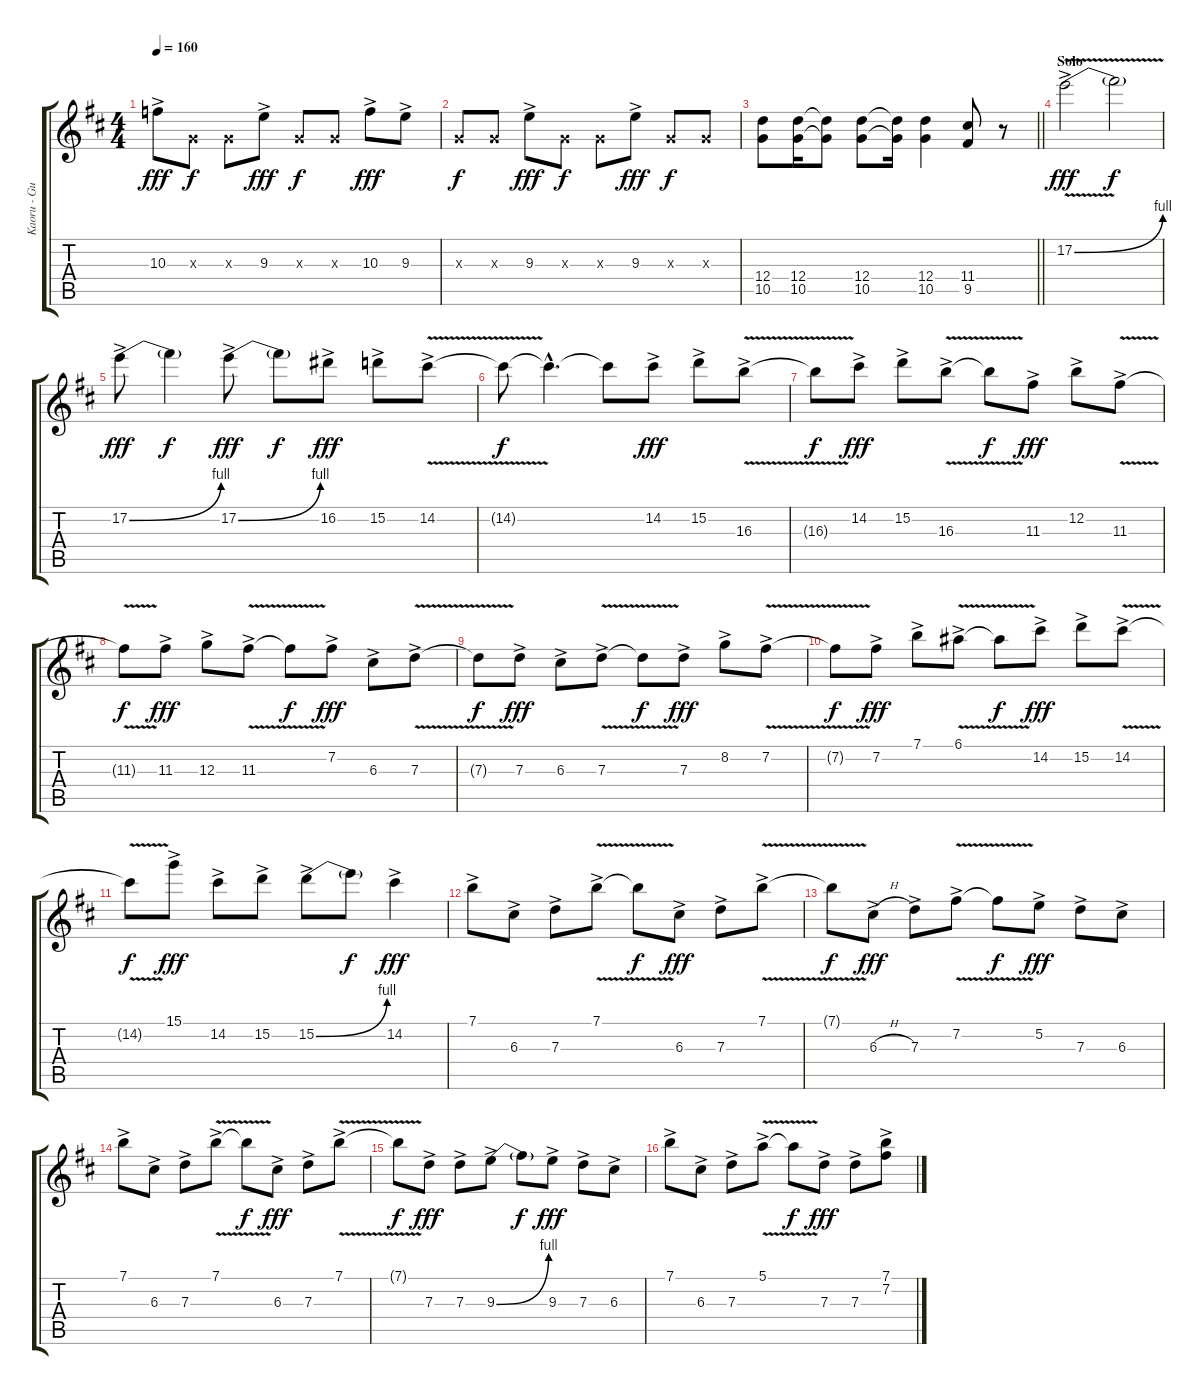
\track ("Kaoru - Guitar 1" "Kaoru - Gu") {instrument distortionguitar}
\staff {score tabs}
\tuning (E4 B3 G3 D3 A2 E2) {hide}
\ts (4 4)
\tempo 160
\clef g2
\ks d
10.3{ac}.8{dy fff} 0.3{x}.8{dy f} 0.3{x}.8 9.3{ac}.8{dy fff} 0.3{x}.8{dy f} 0.3{x}.8 10.3{ac}.8{dy fff} 9.3{ac}.8 |
0.3{x}.8{dy f} 0.3{x}.8 9.3{ac}.8{dy fff} 0.3{x}.8{dy f} 0.3{x}.8 9.3{ac}.8{dy fff} 0.3{x}.8{dy f} 0.3{x}.8 |
\barLineRight lightlight
(12.4 10.5).8 (12.4 10.5).16 (12.4{t} 10.5{t}).8 (12.4 10.5).8 (12.4{t} 10.5{t}).16 (12.4 10.5).4 (11.4 9.5).8 r.8 |
\section ("" "Solo")
17.2{be (bend 0 0 60 4) v ac}.2{dy fff volume 15} 17.2{t}.2{dy f} |
17.2{be (bend 0 0 60 4) ac}.8{dy fff} 17.2{t}.4{dy f} 17.2{be (bend 0 0 60 4) ac}.8{dy fff} 17.2{t}.8{dy f} 16.2{ac}.8{dy fff} 15.2{ac}.8 14.2{v ac}.8 |
14.2{t}.8{dy f} 14.2{hac t}.4{d} 14.2{t}.8 14.2{ac}.8{dy fff} 15.2{ac}.8 16.3{v ac}.8 |
16.3{t}.8{dy f} 14.2{ac}.8{dy fff} 15.2{ac}.8 16.3{v ac}.8 16.3{t}.8{dy f} 11.3{ac}.8{dy fff} 12.2{ac}.8 11.3{v ac}.8 |
11.3{t}.8{dy f} 11.3{ac}.8{dy fff} 12.3{ac}.8 11.3{v ac}.8 11.3{t}.8{dy f} 7.2{ac}.8{dy fff} 6.3{ac}.8 7.3{v ac}.8 |
7.3{t}.8{dy f} 7.3{ac}.8{dy fff} 6.3{ac}.8 7.3{v ac}.8 7.3{t}.8{dy f} 7.3{ac}.8{dy fff} 8.2{ac}.8 7.2{v ac}.8 |
7.2{t}.8{dy f} 7.2{ac}.8{dy fff} 7.1{ac}.8 6.1{v ac}.8 6.1{t}.8{dy f} 14.2{ac}.8{dy fff} 15.2{ac}.8 14.2{v ac}.8 |
14.2{t}.8{dy f} 15.1{ac}.8{dy fff} 14.2{ac}.8 15.2{ac}.8 15.2{be (bend 0 0 60 4) ac}.8 15.2{t}.8{dy f} 14.2{ac}.4{dy fff} |
7.1{ac}.8 6.3{ac}.8 7.3{ac}.8 7.1{v ac}.8 7.1{t}.8{dy f} 6.3{ac}.8{dy fff} 7.3{ac}.8 7.1{v ac}.8 |
7.1{t}.8{dy f} 6.3{h ac}.8{dy fff} 7.3{ac}.8 7.2{v ac}.8 7.2{t}.8{dy f} 5.2{ac}.8{dy fff} 7.3{ac}.8 6.3{ac}.8 |
7.1{ac}.8 6.3{ac}.8 7.3{ac}.8 7.1{v ac}.8 7.1{t}.8{dy f} 6.3{ac}.8{dy fff} 7.3{ac}.8 7.1{v ac}.8 |
7.1{t}.8{dy f} 7.3{ac}.8{dy fff} 7.3{ac}.8 9.3{be (bend 0 0 60 4) ac}.8 9.3{t}.8{dy f} 9.3{ac}.8{dy fff} 7.3{ac}.8 6.3{ac}.8 |
7.1{ac}.8 6.3{ac}.8 7.3{ac}.8 5.1{v ac}.8 5.1{t}.8{dy f} 7.3{ac}.8{dy fff} 7.3{ac}.8 (7.1{ac} 7.2{ac}).8
